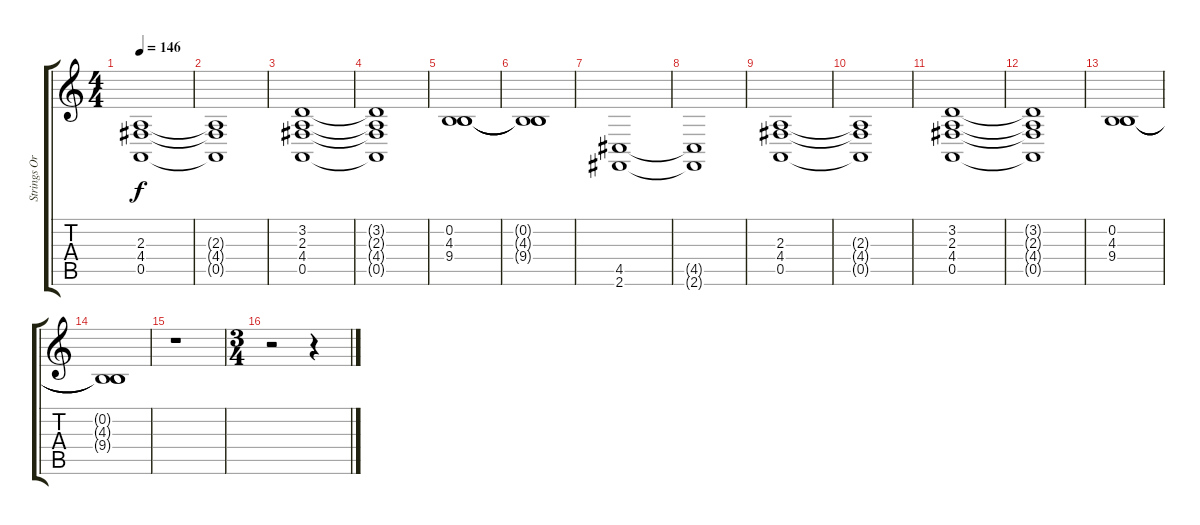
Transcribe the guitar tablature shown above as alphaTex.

\track ("Strings Orchestra" "Strings Or") {instrument stringensemble1}
\staff {score tabs}
\tuning (E4 B3 G3 D3 A2 E2) {hide}
\ts (4 4)
\tempo 146
\clef g2
\ks c
(2.3 4.4 0.5).1{dy f} |
(2.3{t} 4.4{t} 0.5{t}).1 |
(3.2 2.3 4.4 0.5).1 |
(3.2{t} 2.3{t} 4.4{t} 0.5{t}).1 |
(0.2 4.3 9.4).1 |
(0.2{t} 4.3{t} 9.4{t}).1 |
(4.5 2.6).1 |
(4.5{t} 2.6{t}).1 |
(2.3 4.4 0.5).1 |
(2.3{t} 4.4{t} 0.5{t}).1 |
(3.2 2.3 4.4 0.5).1 |
(3.2{t} 2.3{t} 4.4{t} 0.5{t}).1 |
(0.2 4.3 9.4).1 |
(0.2{t} 4.3{t} 9.4{t}).1 |
r.1 |
\ts (3 4)
r.2 r.4
